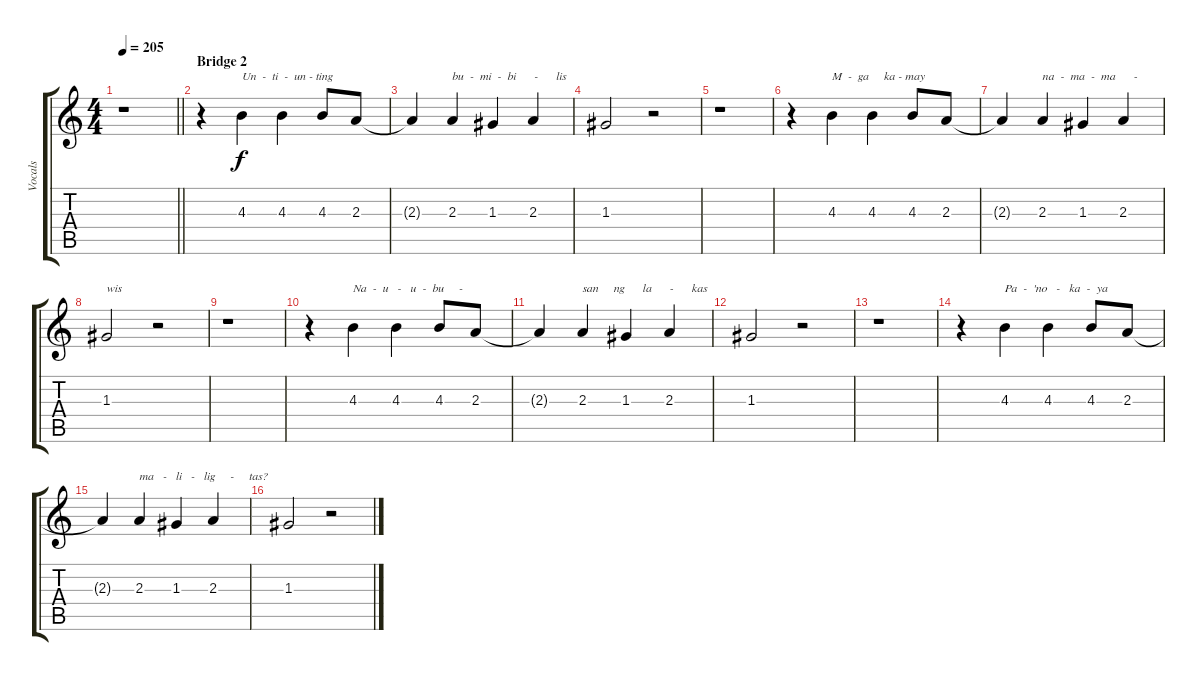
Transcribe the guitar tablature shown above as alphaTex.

\track ("Vocals" "Vocals") {instrument overdrivenguitar}
\staff {score tabs}
\tuning (E4 B3 G3 D3 A2 E2) {hide}
\ts (4 4)
\tempo 205
\clef g2
\barLineRight lightlight
\ks c
r.1{dy f} |
\section ("" "Bridge 2")
r.4 4.3.4{txt "Un  -  ti  -  un - ting"} 4.3.4 4.3.8 2.3.8 |
2.3{t}.4 2.3.4{txt "bu  -  mi  -  bi      -      lis"} 1.3.4 2.3.4 |
1.3.2 r.2 |
r.1 |
r.4 4.3.4{txt "M  -  ga     ka - may"} 4.3.4 4.3.8 2.3.8 |
2.3{t}.4 2.3.4{txt "na  -  ma  -  ma      -"} 1.3.4 2.3.4 |
1.3.2{txt "wis"} r.2 |
r.1 |
r.4 4.3.4{txt "Na  -  u   -   u  -  bu     -"} 4.3.4 4.3.8 2.3.8 |
2.3{t}.4 2.3.4{txt "san     ng      la      -      kas"} 1.3.4 2.3.4 |
1.3.2 r.2 |
r.1 |
r.4 4.3.4{txt "Pa  -  'no   -   ka  -  ya"} 4.3.4 4.3.8 2.3.8 |
2.3{t}.4 2.3.4{txt "ma   -   li   -   lig     -     tas?"} 1.3.4 2.3.4 |
1.3.2 r.2
